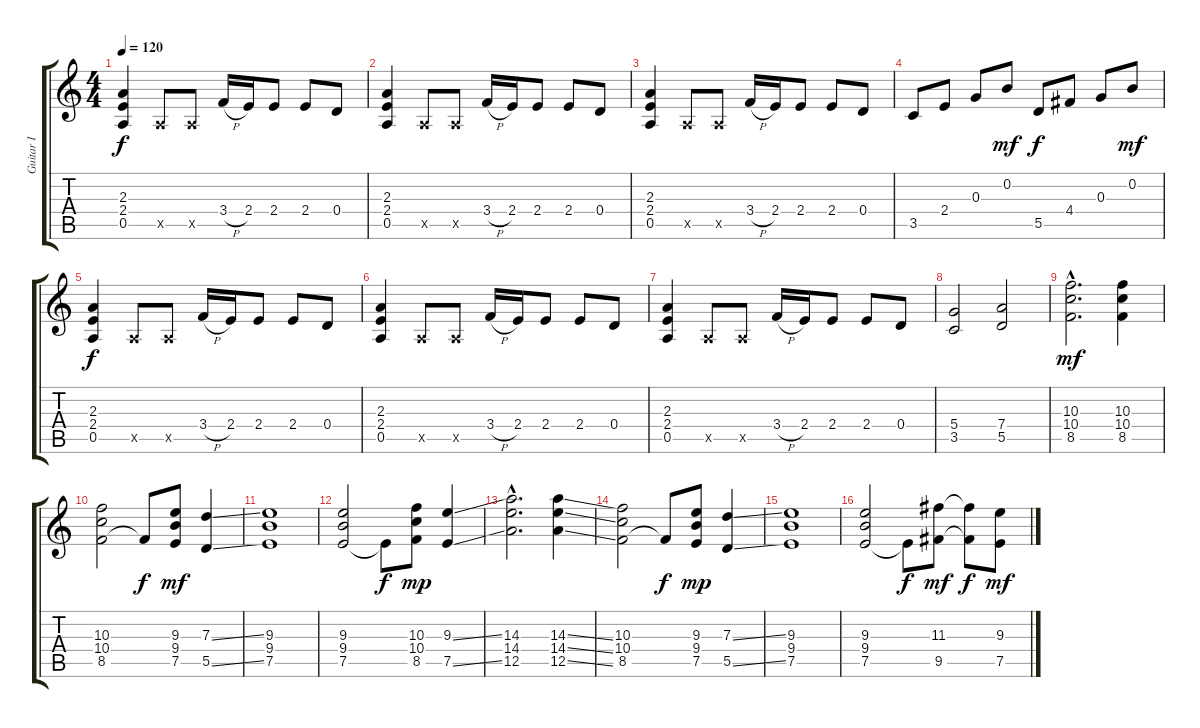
\track ("Guitar I" "Guitar I") {instrument distortionguitar}
\staff {score tabs}
\tuning (E4 B3 G3 D3 A2 E2) {hide}
\ts (4 4)
\tempo 120
\clef g2
\ks c
(2.3 2.4 0.5).4{dy f} 0.5{x}.8 0.5{x}.8 3.4{h}.16 2.4.16 2.4.8 2.4.8 0.4.8 |
(2.3 2.4 0.5).4 0.5{x}.8 0.5{x}.8 3.4{h}.16 2.4.16 2.4.8 2.4.8 0.4.8 |
(2.3 2.4 0.5).4 0.5{x}.8 0.5{x}.8 3.4{h}.16 2.4.16 2.4.8 2.4.8 0.4.8 |
3.5.8 2.4.8 0.3.8 0.2.8{dy mf} 5.5.8{dy f} 4.4.8 0.3.8 0.2.8{dy mf} |
(2.3 2.4 0.5).4{dy f} 0.5{x}.8 0.5{x}.8 3.4{h}.16 2.4.16 2.4.8 2.4.8 0.4.8 |
(2.3 2.4 0.5).4 0.5{x}.8 0.5{x}.8 3.4{h}.16 2.4.16 2.4.8 2.4.8 0.4.8 |
(2.3 2.4 0.5).4 0.5{x}.8 0.5{x}.8 3.4{h}.16 2.4.16 2.4.8 2.4.8 0.4.8 |
(5.4 3.5).2 (7.4 5.5).2 |
(10.3{hac} 10.4{hac} 8.5{hac}).2{d dy mf} (10.3 10.4 8.5).4 |
(10.3 10.4 8.5).2 8.5{t}.8{dy f} (9.3 9.4 7.5).8{dy mf} (7.3{ss} 5.5{ss}).4 |
(9.3 9.4 7.5).1 |
(9.3 9.4 7.5).2 7.5{t}.8{dy f} (10.3 10.4 8.5).8{dy mp} (9.3{ss} 7.5{ss}).4 |
(14.3{hac} 14.4{hac} 12.5{hac}).2{d} (14.3{ss} 14.4{ss} 12.5{ss}).4 |
(10.3 10.4 8.5).2 8.5{t}.8{dy f} (9.3 9.4 7.5).8{dy mp} (7.3{ss} 5.5{ss}).4 |
(9.3 9.4 7.5).1 |
(9.3 9.4 7.5).2 7.5{t}.8{dy f} (11.3 9.5).8{dy mf} (11.3{t} 9.5{t}).8{dy f} (9.3 7.5).8{dy mf}
